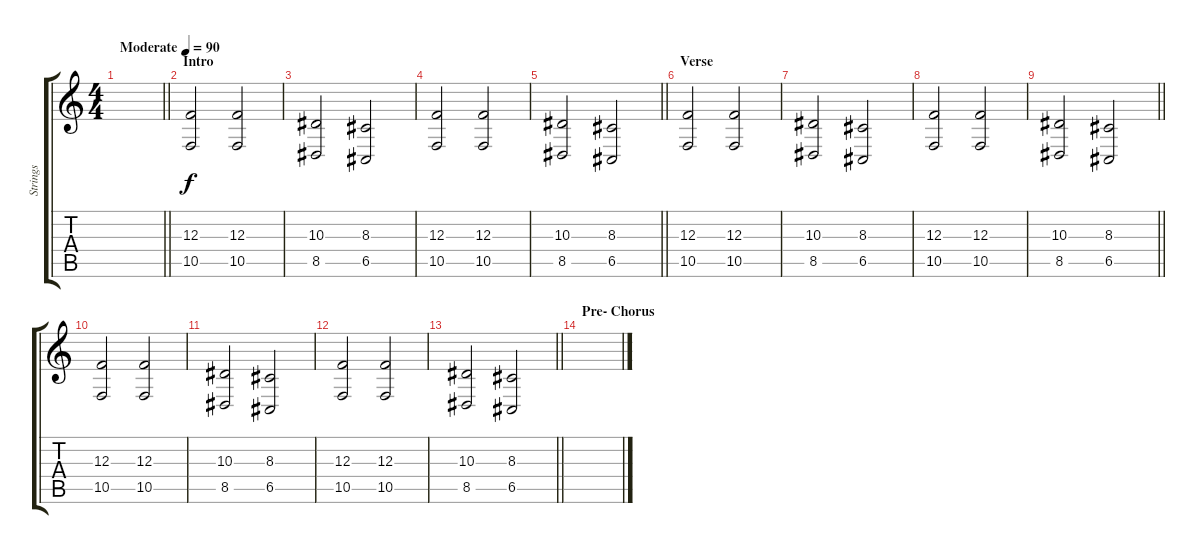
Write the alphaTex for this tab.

\track ("Strings" "Strings") {instrument tremolostrings}
\staff {score tabs}
\tuning (D4 A3 F3 C3 G2 C2) {hide}
\ts (4 4)
\tempo (90 "Moderate")
\clef g2
\barLineRight lightlight
\ks c
|
\section ("" "Intro")
(12.3 10.5).2 (12.3 10.5).2 |
(10.3 8.5).2 (8.3 6.5).2 |
(12.3 10.5).2 (12.3 10.5).2 |
\barLineRight lightlight
(10.3 8.5).2 (8.3 6.5).2 |
\section ("" "Verse")
(12.3 10.5).2 (12.3 10.5).2 |
(10.3 8.5).2 (8.3 6.5).2 |
(12.3 10.5).2 (12.3 10.5).2 |
\barLineRight lightlight
(10.3 8.5).2 (8.3 6.5).2 |
(12.3 10.5).2 (12.3 10.5).2 |
(10.3 8.5).2 (8.3 6.5).2 |
(12.3 10.5).2 (12.3 10.5).2 |
\barLineRight lightlight
(10.3 8.5).2 (8.3 6.5).2 |
\section ("" "Pre- Chorus")
